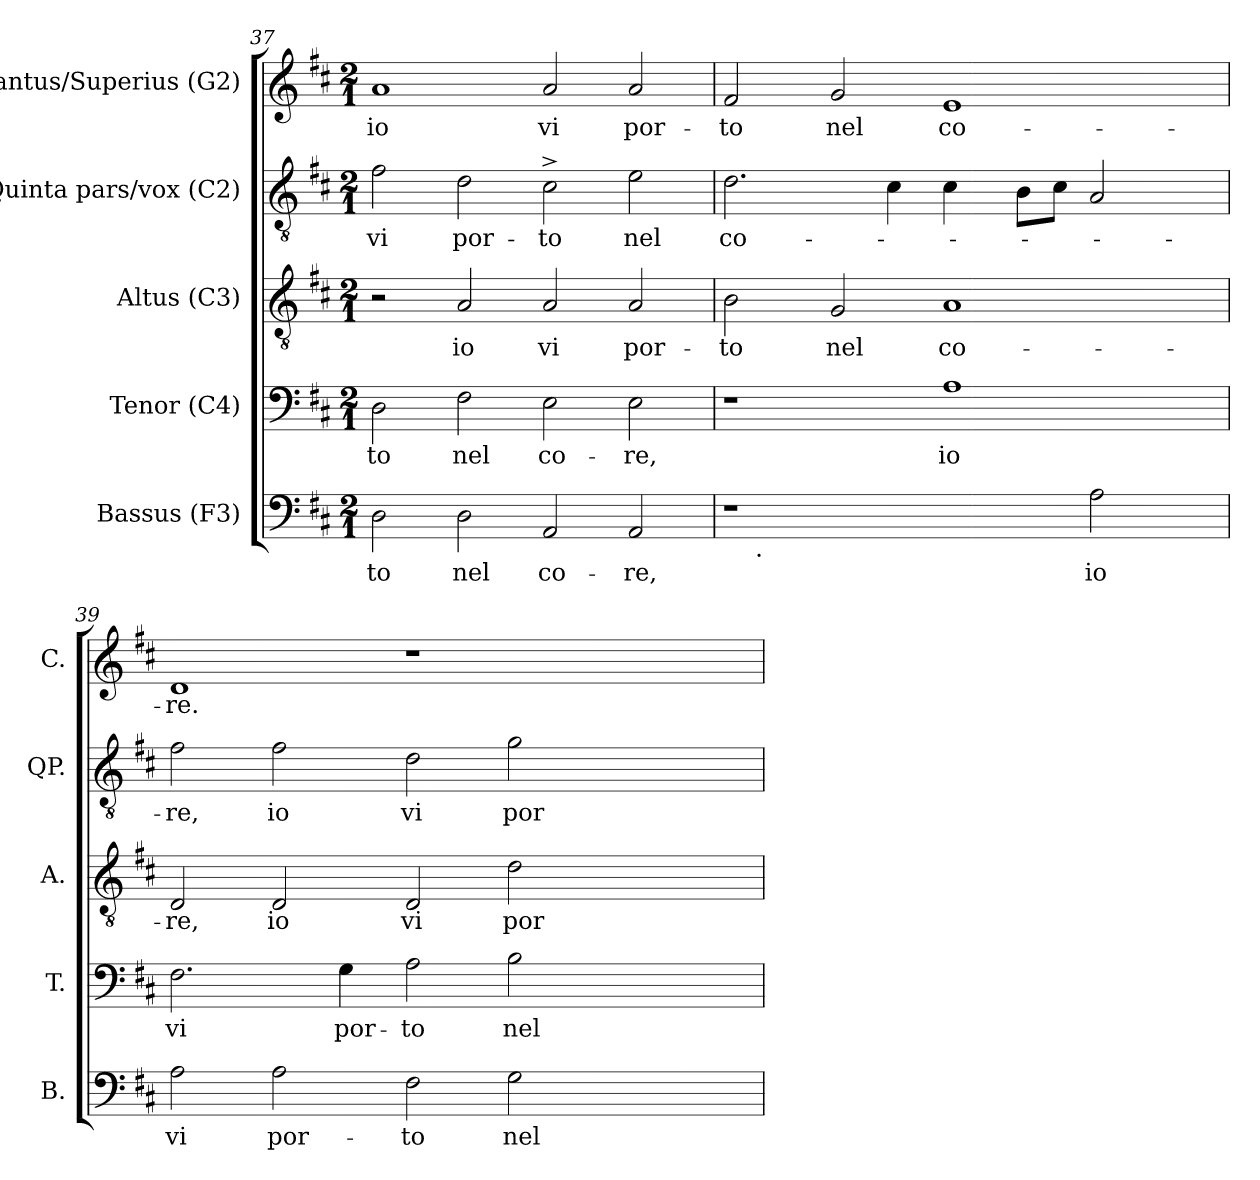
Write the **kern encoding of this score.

**kern	**text	**kern	**text	**kern	**text	**kern	**text	**kern	**text
*part5	*part5	*part4	*part4	*part3	*part3	*part2	*part2	*part1	*part1
*staff5	*staff5	*staff4	*staff4	*staff3	*staff3	*staff2	*staff2	*staff1	*staff1
*I"Bassus (F3)	*	*I"Tenor (C4)	*	*I"Altus (C3)	*	*I"Quinta pars/vox (C2)	*	*I"Cantus/Superius (G2)	*
*I'B.	*	*I'T.	*	*I'A.	*	*I'QP.	*	*I'C.	*
*clefF4	*	*clefF4	*	*clefGv2	*	*clefGv2	*	*clefG2	*
*k[f#c#]	*	*k[f#c#]	*	*k[f#c#]	*	*k[f#c#]	*	*k[f#c#]	*
*D:	*	*D:	*	*D:	*	*D:	*	*D:	*
*M2/1	*	*M2/1	*	*M2/1	*	*M2/1	*	*M2/1	*
=37	=37	=37	=37	=37	=37	=37	=37	=37	=37
!	!LO:LY:b:cj	!	!LO:LY:b:cj	!	!	!	!LO:LY:b:cj	!	!LO:LY:b:cj
2D\	-to	2D\	-to	2r	.	2f#\	vi	1a	io
!	!LO:LY:b:cj	!	!LO:LY:b:cj	!	!LO:LY:b:cj	!	!LO:LY:b:cj	!	!
2D\	nel	2F#\	nel	2A/	io	2d\	por-	.	.
!	!LO:LY:b:cj	!	!LO:LY:b:cj	!	!LO:LY:b:cj	!	!LO:LY:b:cj	!	!LO:LY:b:cj
2AA/	co-	2E\	co-	2A/	vi	2c#^<\	-to	2a/	vi
!	!LO:LY:b:cj	!	!LO:LY:b:cj	!	!LO:LY:b:cj	!	!LO:LY:b:cj	!	!LO:LY:b:cj
2AA/	-re,	2E\	-re,	2A/	por-	2e\	nel	2a/	por-
=38	=38	=38	=38	=38	=38	=38	=38	=38	=38
!	!	!	!	!	!LO:LY:b:cj	!	!LO:LY:b:cj	!	!LO:LY:b:cj
*^	*	*	*	*	*	*	*	*	*
1r	16.ryy	.	1r	.	2B\	-to	2.d\	co-	2f#/	-to
!	!LO:TX:b:t=.	!	!	!	!	!	!	!	!	!
.	1ryy	.	.	.	.	.	.	.	.	.
!	!	!	!	!	!	!LO:LY:b:cj	!	!	!	!LO:LY:b:cj
.	.	.	.	.	2G/	nel	.	.	2g/	nel
.	.	.	.	.	.	.	4c#\	.	.	.
!	!	!	!	!LO:LY:b:cj	!	!LO:LY:b:cj	!	!	!	!LO:LY:b:cj
2ryy	.	.	1A	io	1A	co-	4c#\	.	1e	co-
.	2ryy	.	.	.	.	.	.	.	.	.
.	.	.	.	.	.	.	8B\L	.	.	.
.	.	.	.	.	.	.	8c#\J	.	.	.
!	!	!LO:LY:b:cj	!	!	!	!	!	!	!	!
2A\	.	io	.	.	.	.	2A/	.	.	.
.	4ryy	.	.	.	.	.	.	.	.	.
.	8ryy	.	.	.	.	.	.	.	.	.
.	32ryy	.	.	.	.	.	.	.	.	.
=39	=39	=39	=39	=39	=39	=39	=39	=39	=39	=39
!	!	!LO:LY:b:cj	!	!LO:LY:b:cj	!	!LO:LY:b:cj	!	!LO:LY:b:cj	!	!LO:LY:b:cj
*v	*v	*	*	*	*	*	*	*	*	*
2A\	vi	2.F#\	vi	2D/	-re,	2f#\	-re,	1d	-re.
!	!LO:LY:b:cj	!	!	!	!LO:LY:b:cj	!	!LO:LY:b:cj	!	!
2A\	por-	.	.	2D/	io	2f#\	io	.	.
!	!	!	!LO:LY:b:cj	!	!	!	!	!	!
.	.	4G\	por-	.	.	.	.	.	.
!	!LO:LY:b:cj	!	!LO:LY:b:rj	!	!LO:LY:b:cj	!	!LO:LY:b:cj	!LO:N:vis=1	!
2F#\	-to	2A\	-to	2D/	vi	2d\	vi	0r	.
!	!LO:LY:b:cj	!	!LO:LY:b:cj	!	!LO:LY:b:cj	!	!LO:LY:b:cj	!	!
2G\	nel	2B\	nel	2d\	por-	2g\	por-	.	.
1ryy	.	1ryy	.	1ryy	.	1ryy	.	.	.
=	=	=	=	=	=	=	=	=	=
*-	*-	*-	*-	*-	*-	*-	*-	*-	*-
